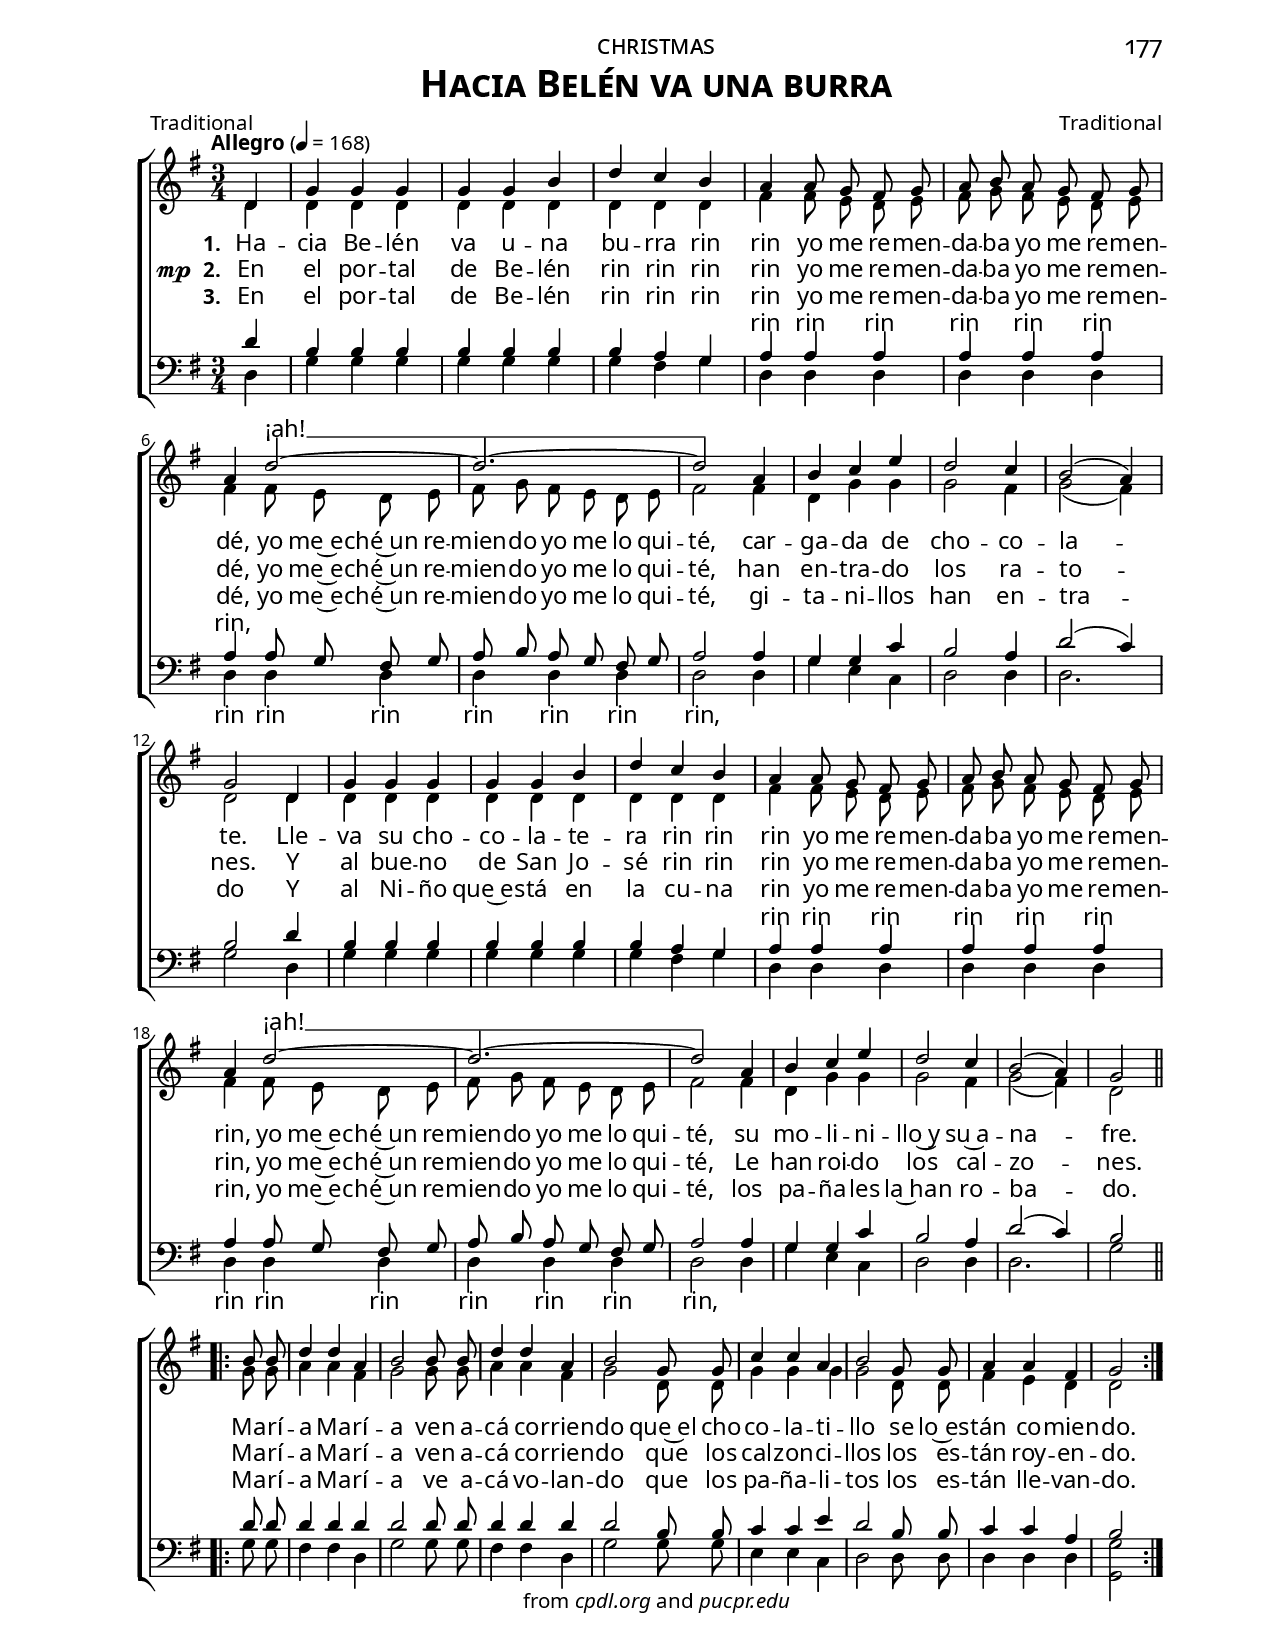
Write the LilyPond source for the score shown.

\version "2.24.0"
\include "util.ly"
\header {
  title = \markup{\override #'(font-name . "Garamond Premier Pro Semibold"){ \abs-fontsize #18 \smallCapsOldStyle"Hacia Belén va una burra"}}
  poet = \markup\oldStyleNum"Traditional"
  composer = \markup\oldStyleNum"Traditional"
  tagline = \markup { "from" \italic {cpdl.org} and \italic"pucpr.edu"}
}
\paper {
  %print-all-headers = ##t
  paper-height = 11\in
  paper-width = 8.5\in
  indent = 0\in
  %system-system-spacing = #'((basic-distance . 10) (padding . 0))
  system-system-spacing =
    #'((basic-distance . 0)
       (minimum-distance . 0)
       (padding . -10)
       (stretchability . 100))
  last-bottom-spacing =
    #'((basic-distance . 0)
       (minimum-distance . 0)
       (padding . -1)
       (stretchability . 0))
  markup-system-spacing =
    #'((basic-distance . 0)
       (minimum-distance . 0)
       (padding . -1)
       (stretchability . 0))
  ragged-last-bottom = ##f
  ragged-bottom = ##f
  two-sided = ##t
  inner-margin = 1\in
  outer-margin = 0.75\in
  top-margin = 0.26\in
  bottom-margin = 0.25\in
  first-page-number = #177
  print-first-page-number = ##t
  headerLine = \markup{\override #'(font-name . "Garamond Premier Pro") \smallCapsOldStyle"christmas"}
  oddHeaderMarkup = \markup\fill-line{
     \override #'(font-name . "Garamond Premier Pro")\abs-fontsize #12.5
     \combine 
        \fill-line{"" \if \should-print-page-number
        \oldStylePageNum""
        }
        \fill-line{\headerLine}
  }
  evenHeaderMarkup = \markup {
     \override #'(font-name . "Garamond Premier Pro")\abs-fontsize #12.5
     \combine
        \if \should-print-page-number
        \oldStylePageNum""
        \fill-line{\headerLine}
  }
}
#(set-global-staff-size 18) \paper{ #(define fonts (make-pango-font-tree "Garamond Premier Pro" "Garamond Premier Pro" "Garamond Premier Pro" (/ 18 20))) }
global = {
  \key g \major
  \time 3/4
  \autoBeamOff
  \override DynamicLineSpanner.staff-padding = #0.0
  \override DynamicLineSpanner.Y-extent = #'(-1 . 1)
}

sopMusic = \relative c' {
  \tempo "Allegro" 4 = 168
  \partial 4 d4 |
  g g g |
  g g b |
  d c b |
  a a8 g fis g |
  
  a b a g fis g |
  a4 d2~ |
  d2.~ |
  d2 a4 |
  
  %page2
  b c e |
  d2 c4 |
  b2( a4) |
  g2 d4 |
  g g g |
  
  g g b |
  d c b |
  a a8 g fis g |
  a b a g fis g |
  
  a4 d2~ |
  d2.~ |
  d2 a4 |
  b c e |
  
  %page3
  d2 c4 |
  b2( a4) |
  g2 \break
  
  \repeat volta 2 {
    b8 b |
    d4 d a |
    b2 b8 b |
    
    d4 d a |
    b2 g8 g |
    c4 c a |
    b2 g8 g |
    a4 a fis |
    
    g2
  }
}
sopWords = \lyricmode {
  \repeat unfold 22 {\skip1}
  ¡ah! __ ""
  \repeat unfold 29 {\skip1}
  ¡ah! __
}

altoMusic = \relative c' {
  d4 |
  d d d |
  d d d |
  d d d |
  fis fis8 e d e |
  
  fis g fis e d e |
  fis4 fis8 e d e |
  fis g fis e d e |
  fis2 fis4 |
  
  %page2
  d4 g g |
  g2 fis4 |
  g2( fis4) |
  d2 d4 |
  d4 d d |
  
  d d d |
  d d d |
  fis4 fis8 e d e |
  fis g fis e d e |
  
  fis4 fis8 e d e |
  fis g fis e d e |
  fis2 fis4 |
  d4 g g |
  
  %page3
  g2 fis4 |
  g2( fis4) |
  d2 g8 g |
  a4 a fis |
  g2 g8 g |
  
  a4 a fis |
  g2 d8 d |
  g4 g g |
  g2 d8 d |
  fis4 e d |
  
  d2
}
altoWords = \lyricmode {
  \dropLyricsV
  \set stanza = #"1. "
  Ha -- cia Be -- lén va u -- na bu -- rra rin rin
  yo me re -- men -- da -- ba yo me re -- men -- dé,
  yo me~e -- ché~un re -- mien -- do yo me lo qui -- té,
  car -- ga -- da de cho -- co -- la -- te.
  Lle -- va su cho -- co -- la -- te -- ra rin rin rin
  yo me re -- men -- da -- ba yo me re -- men -- rin,
  yo me~e -- ché~un re -- mien -- do yo me lo qui -- té,
  su mo -- li -- ni -- llo~y su~a -- na -- fre.
  
  \set associatedVoice = "sopranos"
  Ma -- rí -- a Ma -- rí -- a
  ven a -- cá co -- rrien -- do
  que~el cho -- co -- la -- ti -- llo
  se lo~es -- tán co -- mien -- do.
  
  Ma -- rí -- a Ma -- rí -- a
  ven a -- cá co -- rrien -- do
  que~el cho -- co -- la -- ti -- llo
  se lo~es -- tán co -- mien -- do.
}
altoWordsII = {
  \dropLyricsV
  \set stanza = \markup{\dynamic"mp " "2. "}
  \lyricmode {
  %\markup\italic
    En el por -- tal de Be -- lén rin rin rin rin
    yo me re -- men -- da -- ba yo me re -- men -- dé,
    yo me~e -- ché~un re -- mien -- do yo me lo qui -- té,
    han en -- tra -- do los ra -- to -- nes.
    Y al bue -- no de San Jo -- sé rin rin rin
    yo me re -- men -- da -- ba yo me re -- men -- rin,
    yo me~e -- ché~un re -- mien -- do yo me lo qui -- té,
    Le han roi -- do los cal -- zo -- nes.
    
    \set associatedVoice = "sopranos"
    Ma -- rí -- a Ma -- rí -- a
    ven a -- cá co -- rrien -- do
    que los cal -- zon -- ci -- llos
    los es -- tán roy -- en -- do.
    
    Ma -- rí -- a Ma -- rí -- a
    ven a -- cá co -- rrien -- do
    que los cal -- zon -- ci -- llos
    los es -- tán roy -- en -- do. 
  }
}
altoWordsIII = \lyricmode {
  \dropLyricsV
  \set stanza = #"3. "
  En el por -- tal de Be -- lén rin rin rin rin
  yo me re -- men -- da -- ba yo me re -- men -- dé,
  yo me~e -- ché~un re -- mien -- do yo me lo qui -- té,
  gi -- ta -- ni -- llos han en -- tra -- do
  Y al Ni -- ño que~es -- tá en la cu -- na rin
  yo me re -- men -- da -- ba yo me re -- men -- rin,
  yo me~e -- ché~un re -- mien -- do yo me lo qui -- té,
  los pa -- ña -- les la~han ro -- ba -- do.
  
  \set associatedVoice = "sopranos"
  Ma -- rí -- a Ma -- rí -- a
  ve a -- cá vo -- lan -- do que
  los pa -- ña -- li -- tos los es -- tán lle -- van -- do.
  
  Ma -- rí -- a Ma -- rí -- a
  ve a -- cá vo -- lan -- do que
  los pa -- ña -- li -- tos los es -- tán lle -- van -- do.
}
altoWordsIV = \lyricmode {
  \set stanza = #"4. "
  \set ignoreMelismata = ##t
}
altoWordsV = \lyricmode {
  \set stanza = #"5. "
  \set ignoreMelismata = ##t
}
altoWordsVI = \lyricmode {
  \set stanza = #"6. "
  \set ignoreMelismata = ##t
}
tenorMusic = \relative c' {
  d4 |
  b b b |
  b b b |
  b a g |
  a a a |
  
  a a a |
  a a8 g fis g |
  a b a g fis g |
  a2 a4 |
  
  %page2
  g g c |
  b2 a 4 |
  d2( c4) |
  b2 d4 |
  b b b |
  
  b b b |
  b a g |
  a a a |
  a a a |
  
  a a8 g fis g |
  a b a g fis g |
  a2 a4 |
  g g c |
  
  %page3
  b2 a4 |
  d2( c4) |
  b2 d8 d |
  d4 d d |
  d2 d8 d |
  
  d4 d d |
  d2 b8 b |
  c4 c e |
  d2 b8 b |
  c4 c a |
  
  b2
}
tenorWords = \lyricmode {
  \repeat unfold 10 {\skip1}
  rin rin rin rin rin rin rin,
  \repeat unfold 29 {\skip1}
  rin rin rin rin rin rin 
  
}

bassMusic = \relative c {
  d4 |
  g g g |
  g g g |
  g fis g |
  d d d |
  
  d d d |
  d d d |
  d d d |
  d2 d4 |
  
  %page2
  g e c |
  d2 d4 |
  d2. |
  g2 d4 |
  g g g |
  
  g g g |
  g fis g |
  d d d |
  d d d |
  
  d d d |
  d d d |
  d2 d4 |
  g e c |
  
  %page3
  d2 d4 d2. |
  g2 g8 g |
  fis4 fis d |
  g2 g8 g |
  
  fis4 fis d |
  g2 g8 g |
  e4 e c |
  d2 d8 d |
  d4 d d |
  
  <g g,>2
}
bassWords = \lyricmode {
  \repeat unfold 16 {\skip1}
  rin rin rin
  rin rin rin
  rin,
  
  \repeat unfold 24 {\skip1}
  rin rin rin
  rin rin rin
  rin,
}

pianoRH = \relative c' {
  
}
pianoLH = \relative c' {
  
}

\score {
  <<
   \new ChoirStaff <<
    \new Staff = women <<
      \new Voice = "sopranos" { \voiceOne << \global \sopMusic >> }
      \new Voice = "altos" { \voiceTwo << \global \altoMusic >> }
    >>
    \new Lyrics \with { alignAboveContext = #"women" \override VerticalAxisGroup.nonstaff-relatedstaff-spacing = #'((basic-distance . 1))} \lyricsto "sopranos" \sopWords
    \new Lyrics = "altosVI"  \with { alignBelowContext = #"women" } \lyricsto "altos" \altoWordsVI
    \new Lyrics = "altosV"  \with { alignBelowContext = #"women" } \lyricsto "altos" \altoWordsV
    \new Lyrics = "altosIV"  \with { alignBelowContext = #"women" } \lyricsto "altos" \altoWordsIV
    \new Lyrics = "altosIII"  \with { alignBelowContext = #"women" } \lyricsto "altos" \altoWordsIII
    \new Lyrics = "altosII"  \with { alignBelowContext = #"women" } \lyricsto "altos" \altoWordsII
    \new Lyrics = "altos"  \with { alignBelowContext = #"women" \override VerticalAxisGroup.nonstaff-relatedstaff-spacing = #'((padding . 0))} \lyricsto "altos" \altoWords
   \new Staff = men <<
      \clef bass
      \new Voice = "tenors" { \voiceOne << \global \tenorMusic >> }
      \new Voice = "basses" { \voiceTwo << \global \bassMusic >> }
    >>
    \new Lyrics \with { alignAboveContext = #"men" \override VerticalAxisGroup.nonstaff-relatedstaff-spacing = #'((basic-distance . 1)) } \lyricsto "tenors" \tenorWords
    \new Lyrics \with { alignBelowContext = #"men"  \override VerticalAxisGroup.nonstaff-relatedstaff-spacing = #'((basic-distance . 1))} \lyricsto "basses" \bassWords
  >>
%    \new PianoStaff << \new Staff { \new Voice { \pianoRH } } \new Staff { \clef "bass" \pianoLH } >>
  >>
  \layout {
  \context {
    \Lyrics
    \override LyricText.font-size = #1.3
  }
    \context {
      \Score
      %\override SpacingSpanner.base-shortest-duration = #(ly:make-moment 1/4)
      %\override SpacingSpanner.common-shortest-duration = #(ly:make-moment 1/2)
    }
    \context {
      % Remove all empty staves
      % \Staff \RemoveEmptyStaves \override VerticalAxisGroup.remove-first = ##t
    }
    \context {
      \Lyrics
      \override LyricText.X-offset = #center-on-word
    }
  }
}

